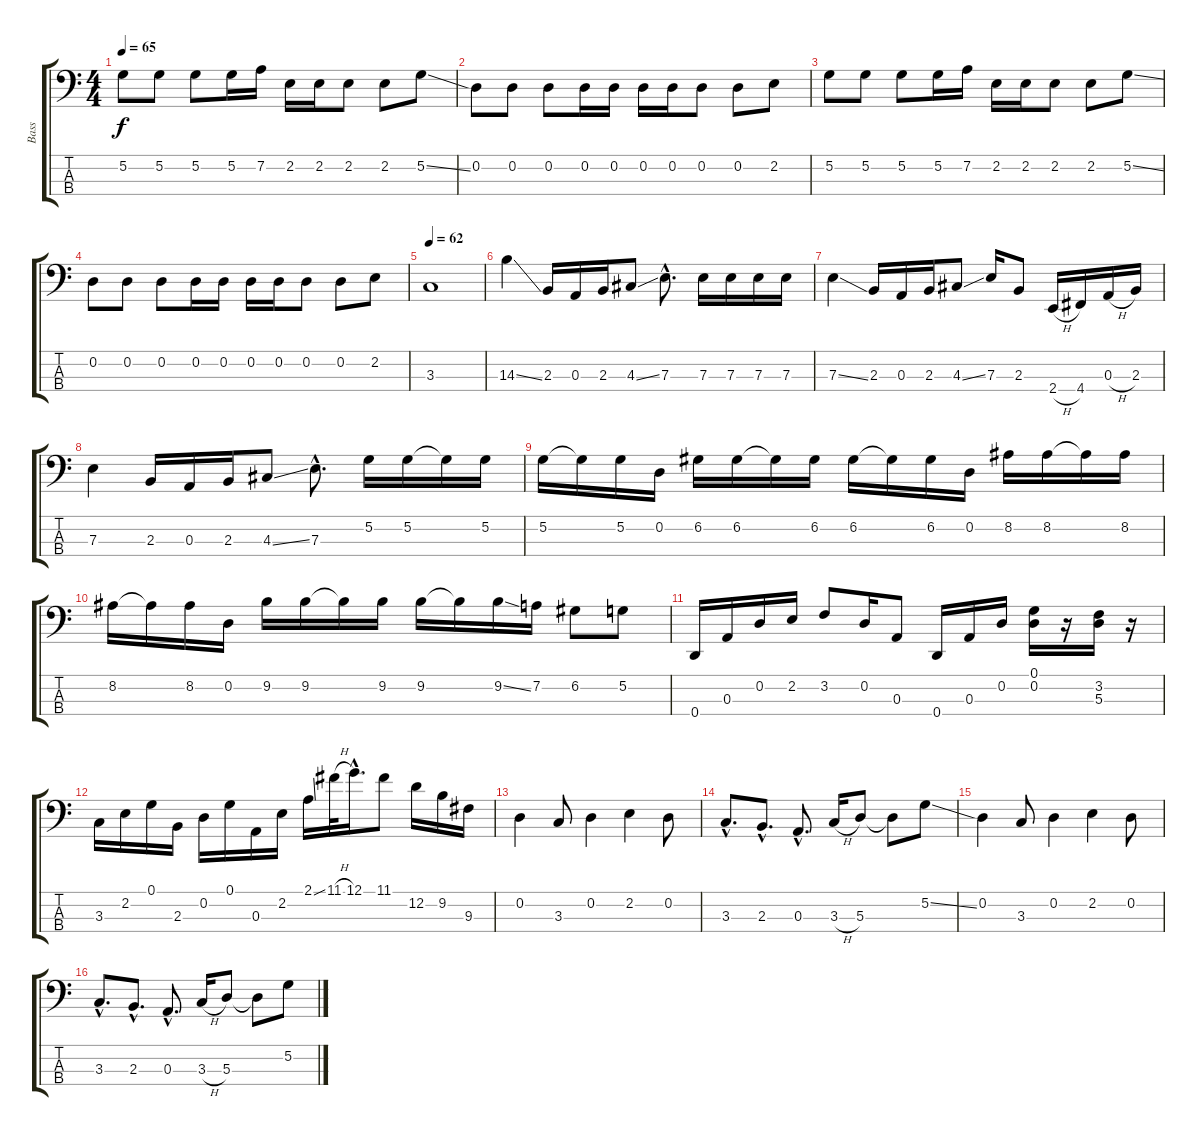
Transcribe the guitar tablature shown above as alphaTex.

\track ("Bass" "Bass") {instrument electricbassfinger}
\staff {score tabs}
\tuning (G2 D2 A1 D1) {hide}
\ts (4 4)
\tempo 65
\clef f4
\ks c
5.2.8{dy f} 5.2.8 5.2.8 5.2.16 7.2.16 2.2.16 2.2.16 2.2.8 2.2.8 5.2{ss}.8 |
0.2.8 0.2.8 0.2.8 0.2.16 0.2.16 0.2.16 0.2.16 0.2.8 0.2.8 2.2.8 |
5.2.8 5.2.8 5.2.8 5.2.16 7.2.16 2.2.16 2.2.16 2.2.8 2.2.8 5.2{ss}.8 |
0.2.8 0.2.8 0.2.8 0.2.16 0.2.16 0.2.16 0.2.16 0.2.8 0.2.8 2.2.8 |
\tempo 62
3.3.1 |
14.3{ss}.4 2.3.16 0.3.16 2.3.16 4.3{ss}.8 7.3{hac}.8{d} 7.3.16 7.3.16 7.3.16 7.3.16 |
7.3{ss}.4 2.3.16 0.3.16 2.3.16 4.3{ss}.8 7.3.16 2.3.8 2.4{h}.16 4.4.16 0.3{h}.16 2.3.16 |
7.3.4 2.3.16 0.3.16 2.3.16 4.3{ss}.8 7.3{hac}.8{d} 5.2.16 5.2.16 5.2{t}.16 5.2.16 |
5.2.16 5.2{t}.16 5.2.16 0.2.16 6.2.16 6.2.16 6.2{t}.16 6.2.16 6.2.16 6.2{t}.16 6.2.16 0.2.16 8.2.16 8.2.16 8.2{t}.16 8.2.16 |
8.2.16 8.2{t}.16 8.2.16 0.2.16 9.2.16 9.2.16 9.2{t}.16 9.2.16 9.2.16 9.2{t}.16 9.2{ss}.16 7.2.16 6.2.8 5.2.8 |
0.4.16 0.3.16 0.2.16 2.2.16 3.2.8 0.2.16 0.3.8 0.4.16 0.3.16 0.2.16 (0.1 0.2).16 r.16 (3.2 5.3).16 r.16 |
3.3.16 2.2.16 0.1.16 2.3.16 0.2.16 0.1.16 0.3.16 2.2.16 2.1{ss}.16 11.1{h}.32 12.1{hac}.16{d} 11.1.8 12.2.16 9.2.16 9.3.16 |
0.2.4 3.3.8 0.2.4 2.2.4 0.2.8 |
3.3{hac}.8{d} 2.3{hac}.8{d} 0.3{hac}.8{d} 3.3{h}.16 5.3.8 5.3{t}.8 5.2{ss}.8 |
0.2.4 3.3.8 0.2.4 2.2.4 0.2.8 |
3.3{hac}.8{d} 2.3{hac}.8{d} 0.3{hac}.8{d} 3.3{h}.16 5.3.8 5.3{t}.8 5.2{ss}.8
